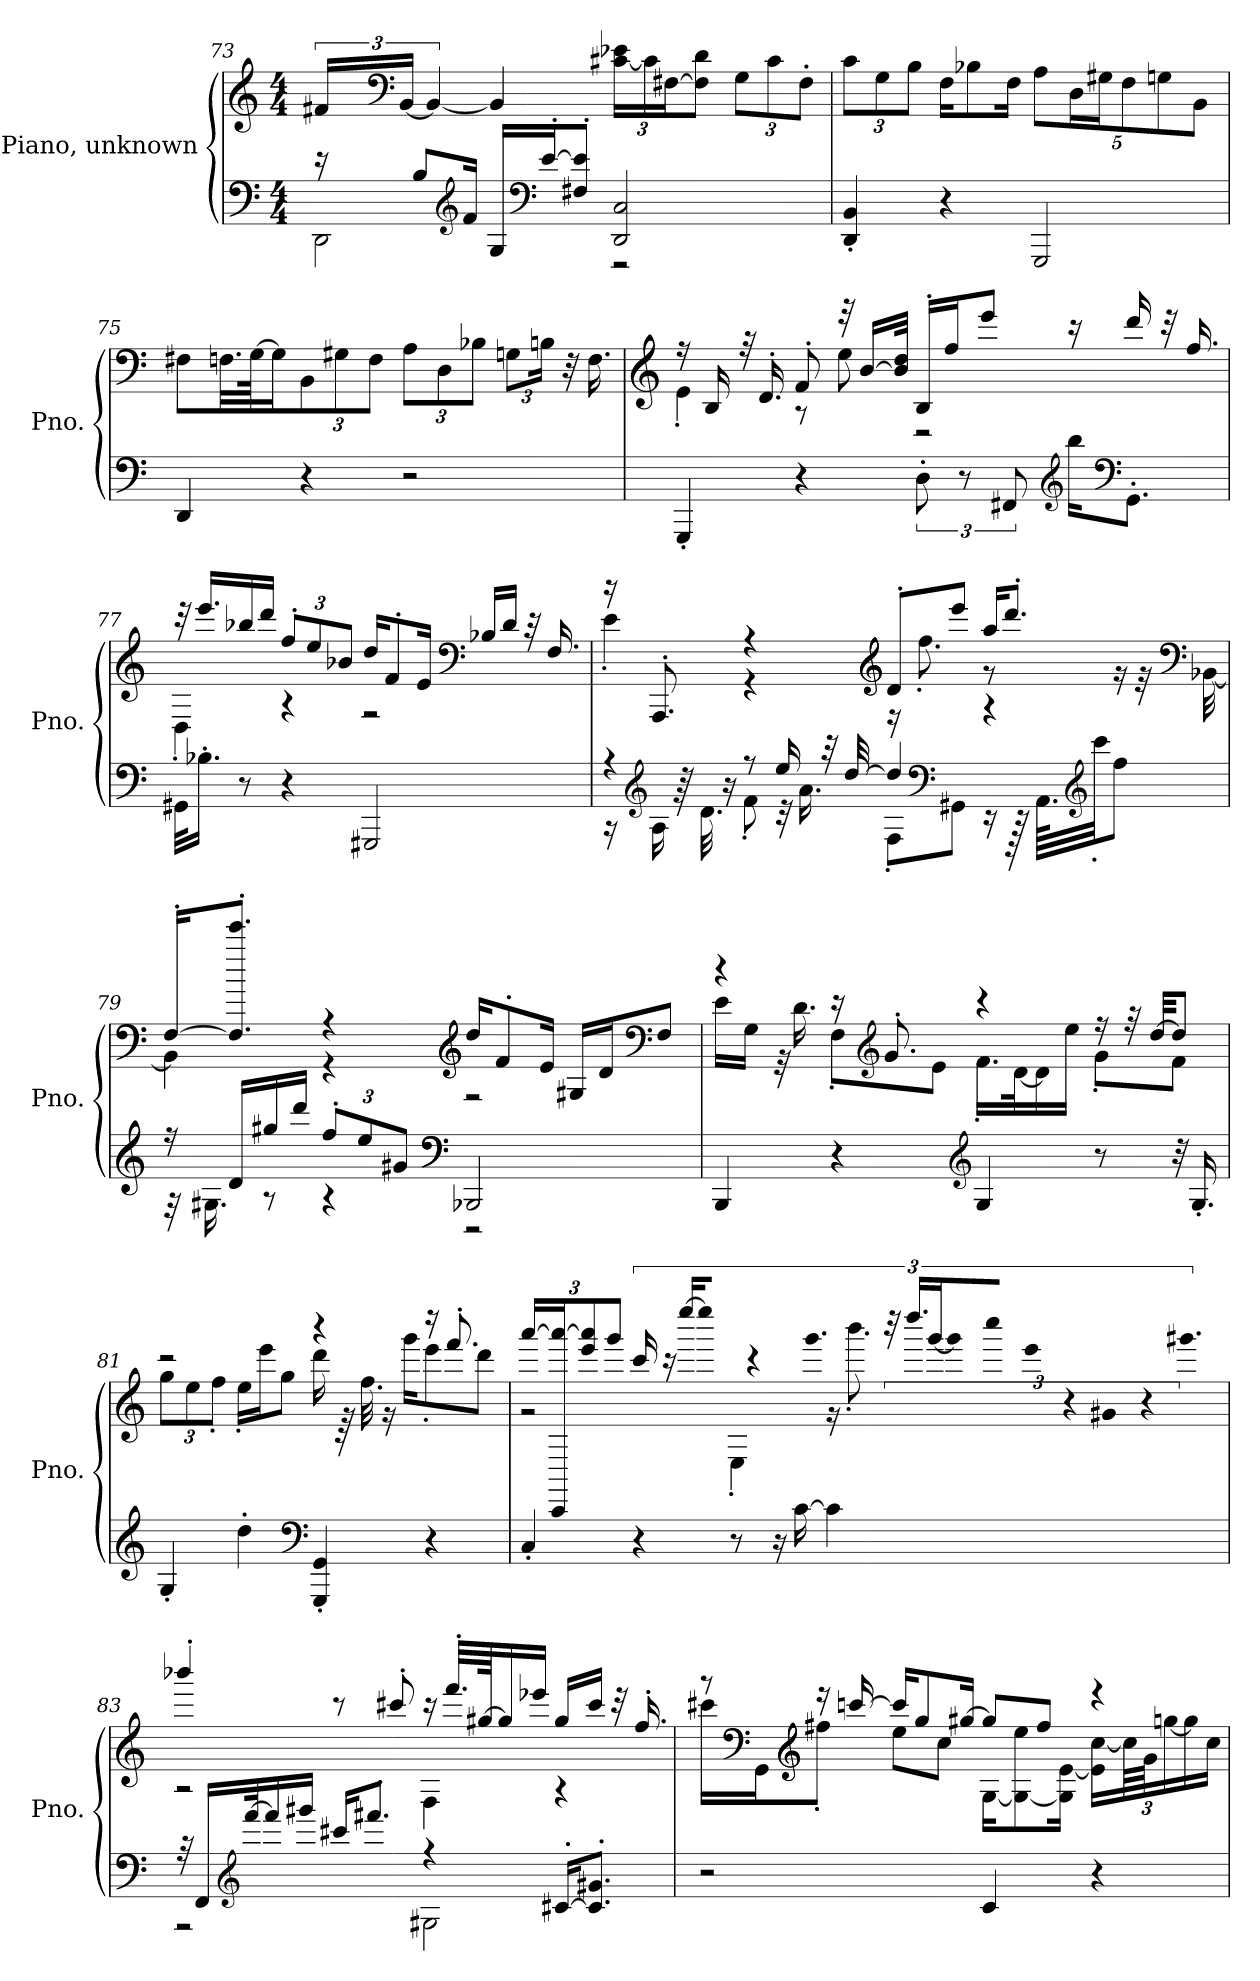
**kern	**kern
*part1	*part1
*staff2	*staff1
*I"Piano, unknown	*
*I'Pno.	*
*clefF4	*clefG2
*k[]	*k[]
*M4/4	*M4/4
=73	=73
*^	*
16r	2DD\	24f#X/LL
*	*	*clefF4
.	.	[24BB/JJ
8B/L	.	.
.	.	6BB/_
*clefG2	*	*
16f/Jk	.	.
16G/LL	.	4BB/]
*clefF4	*	*
[16e'/J	.	.
8F#X/' 8e/]'J	.	.
*	*	*Xbrackettup
2DD/ 2C/	2r	[24c#X\ 24e-X\LL
.	.	24c#\]
.	.	[24F#X\J
.	.	8F#\] 8d\J
.	.	12G\L
.	.	12c#\
.	.	12F#'\J
*v	*v	*
!!LO:LB:g=z
=74	=74
4DD/' 4BB/'	12c\L
.	12G\
.	12B\J
4r	16F\KL
.	8B-X\
.	16F\Jk
2GGG/	10A\L
.	20D\L
.	20G#X\J
.	10F\
.	10Gn\
.	10BB\J
=75	=75
4DD/	8F#X\L
.	32.Fn\LL
.	[64G\JK
.	16G\J]
4r	12BB\
.	12G#X\
.	12F\J
2r	12A\L
.	12D\
.	12B-X\J
.	12Gn\L
.	24Bn\Jk
.	32r
.	16.F\
!!LO:LB:g=z
=76	=76
*	*clefG2
*	*^
4GGG'/	16r	4e'\
.	16B/	.
.	32r	.
.	16.d'/	.
4r	8f'/	8r
.	32r	8ee\
.	[16b/LL	.
.	32b/] 32dd/JJk	.
12D'\	16B'/LL	2r
.	16ff/J	.
12r	.	.
.	8eee/J	.
12FF#X/	.	.
*clefG2	*	*
16bb\KL	16r	.
*clefF4	*	*
8.GG'\J	16ddd/	.
.	32r	.
.	16.ff/	.
=77	=77	=77
32GG#X\KLL	32r	4D'\
16.B-X'\JJ	16.eee/LL	.
8r	16bb-X/	.
.	16ddd/JJ	.
4r	12ff'/L	4r
.	12ee/	.
.	12b-X/J	.
2GGG#X/	16dd/KL	2r
.	8f'/	.
.	16e/Jk	.
*	*clefF4	*
.	16B-X/LL	.
.	16d/JJ	.
.	32r	.
.	16.F/	.
!!LO:LB:g=z	!!
=78	=78	=78
*^	*	*
4r	16r	16r	4e'\
*clefG2	*	*	*
.	16A\	8.AAA'/	.
.	64r	.	.
.	32.d\	.	.
.	16r	.	.
8r	8f'\	4r	4r
16ee/	32r	.	.
.	16.a\	.	.
32r	.	.	.
[32dd/	.	.	.
*	*	*clefG2	*
4dd/]	8F'\L	8d'/L	16r
.	.	.	8.ff'\
*clefF4	*	*	*
.	8GG#X\J	8eee/J	.
4r	16r	16aa/KL	8r
.	128r	8.ddd'/J	.
.	64.AA\KLLL	.	.
*clefG2	*	*	*
.	32ccc'\JJ	.	.
.	8ff\J	.	16r
.	.	.	32r
*	*	*clefF4	*
.	.	.	[32BB-X\
!!LO:PB:g=z	!!
=79	=79	=79	=79
16r	32r	[16F'/KL	4BB-\]
.	16.G#X\	.	.
16d/LL	.	8.F/]' 8.eee/'J	.
16gg#X/	8r	.	.
16ddd/JJ	.	.	.
*Xbrackettup	*	*	*
12ff'/L	4r	4r	4r
12ee/	.	.	.
12g#X/J	.	.	.
*clefF4	*	*clefG2	*
2BBB-X/	2r	16dd/KL	2r
.	.	8f'/	.
.	.	16e/Jk	.
.	.	16G#X/LL	.
.	.	16d/J	.
*	*	*clefF4	*
.	.	8F/J	.
*v	*v	*	*
=80	=80	=80
4BBB/	4r	16e\LL
.	.	16G\JJ
.	.	32r
.	.	16.d\
4r	16r	8F'\L
*	*clefG2	*
.	8.g'/	.
.	.	8e\J
*clefG2	*	*
4G/	4r	16.f'\LL
.	.	[32d\K
.	.	16d\]
.	.	16ee\JJ
8r	16r	8g'\L
.	32r	.
.	[32dd/KKL	.
32r	8dd/J]	8f\J
16.G'/	.	.
!!LO:LB:g=z	!!
=81	=81	=81
4G'/	2r	12gg\L
.	.	12ee\
.	.	12ff'\J
4dd'\	.	16ee'\LL
.	.	16eee\J
.	.	8gg\J
*clefF4	*	*
4GGG/' 4GG/'	4r	16ddd\
.	.	64r
.	.	32.ff\
.	.	16r
.	.	16ggg\KL
4r	16r	8eee'\
.	8.fff'/	.
.	.	8ddd\J
=82	=82	=82
4C'/	[24aaa/LL	2r
.	24CC/ 24aaa/_J	.
.	12eee/ 12aaa/]	.
.	12ggg/J	.
*	*brackettup	*
4r	24ccc/	.
.	24r	.
.	[24eeee/LL	.
.	16eeee/JJ]	.
.	64r	.
.	32.ggg/	.
8r	48r	4E'\
.	24.dddd/LL	.
.	[24ggg/	.
16r	16ggg/]	.
[16c\	16cccc/JJ	.
4c\]	16eee/	16r
.	32r	8.bbb'\
.	32g#X/	.
.	32r	.
.	16.ggg#X/	.
!!LO:LB:g=z	!!
=83	=83	=83
*^	*	*
32r	2r	4bbb-X'/	2r
16FF/LL	.	.	.
*clefG2	*	*	*
[32fff/K	.	.	.
16fff/]	.	.	.
16ggg#X/JJ	.	.	.
16ccc#X/KL	.	8r	.
8.fff#X'/J	.	.	.
.	.	8ccc#X'/	.
4r	2G#X\	16r	4F\
.	.	32.fff'/LLL	.
.	.	[64gg#X/JK	.
.	.	16gg#/]	.
.	.	16eee-X/JJ	.
[16c#X'/KL	.	16gg#/LL	4r
8.c#/]' 8.g#X/'J	.	16ccc#/JJ	.
.	.	32r	.
.	.	16.ff'/	.
*v	*v	*	*
!!LO:LB:g=z	!!
=84	=84	=84
2r	8r	16ccc#X\LL
*	*clefF4	*
.	.	16GG\J
*	*clefG2	*
.	16r	8ff#X'\J
.	[16cccn/	.
.	16ccc/KL]	8ee\L
.	8gg/	.
.	.	8cc\J
.	[16gg#X/Jk	.
4c/	8gg#/L]	[16G\KL
.	.	8G\_ 8ee\
.	8ff#/J	.
.	.	16G\] [16e\Jk
4r	4r	16e\] [16cc\LL
*	*	*Xbrackettup
.	.	96cc\LL]
.	.	96g\JJ
.	.	[24ggn\
.	.	16gg\]
.	.	16cc\JJ
*	*v	*v
=	=
*-	*-
